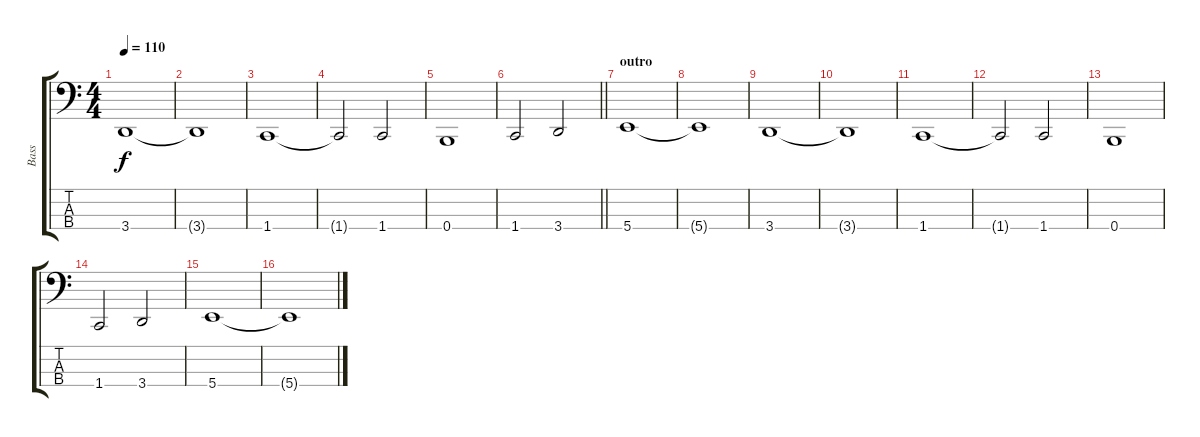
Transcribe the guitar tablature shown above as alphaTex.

\track ("Bass" "Bass") {instrument electricbassfinger}
\staff {score tabs}
\tuning (D2 A1 E1 B0) {hide}
\ts (4 4)
\tempo 110
\clef f4
\ks c
3.4.1{dy f} |
3.4{t}.1 |
1.4.1 |
1.4{t}.2 1.4.2 |
0.4.1 |
\barLineRight lightlight
1.4.2 3.4.2 |
\section ("" "outro")
5.4.1 |
5.4{t}.1 |
3.4.1 |
3.4{t}.1 |
1.4.1 |
1.4{t}.2 1.4.2 |
0.4.1 |
1.4.2 3.4.2 |
5.4.1 |
5.4{t}.1
